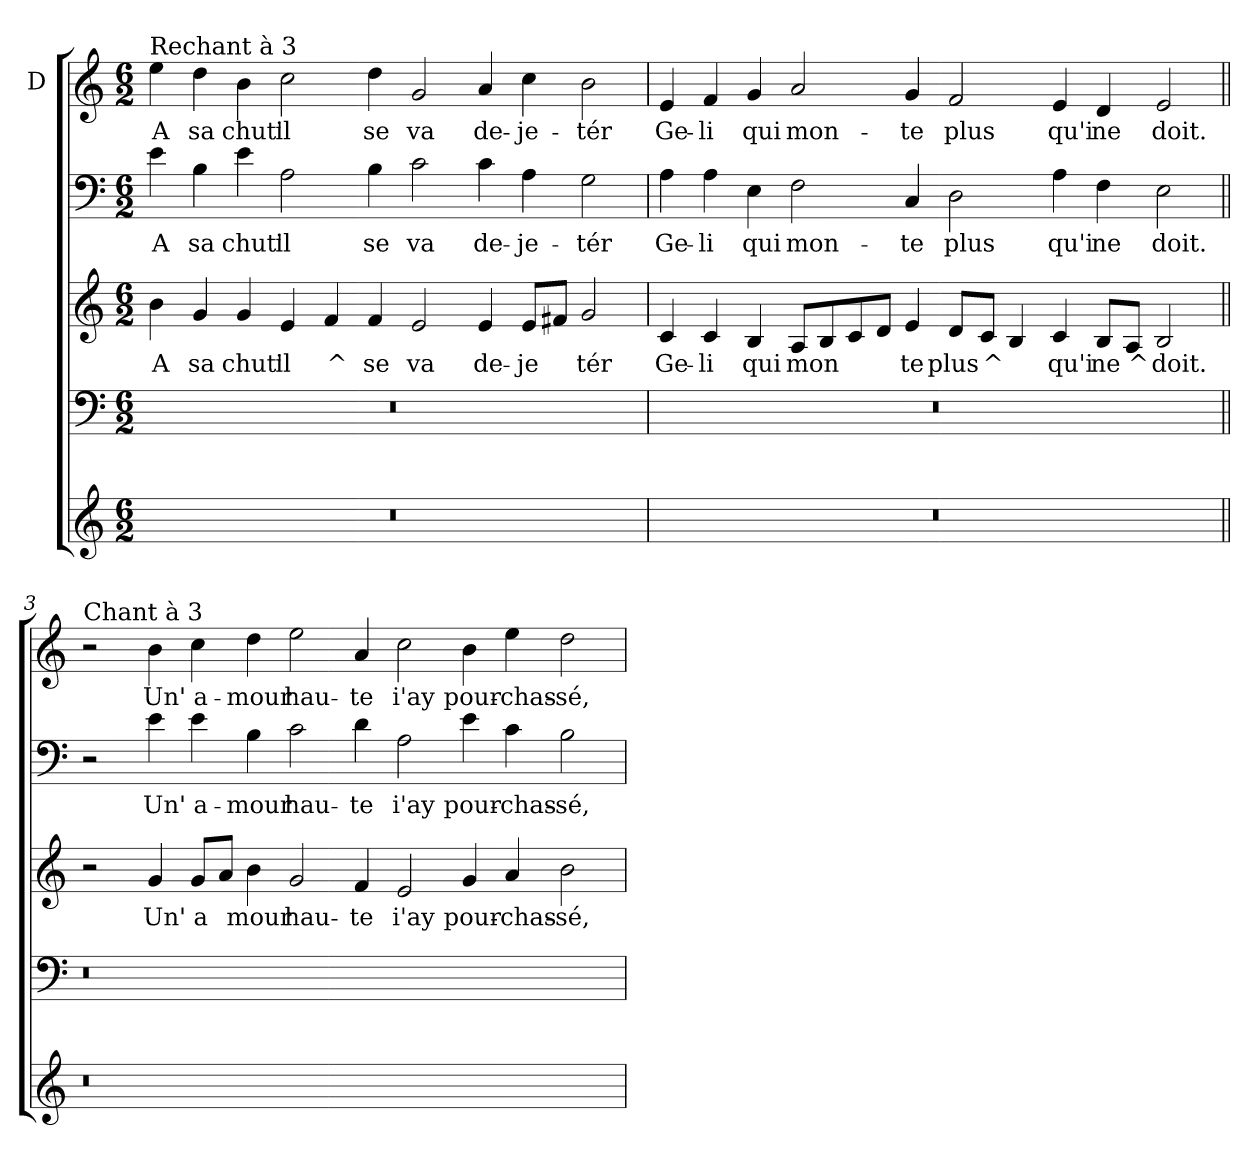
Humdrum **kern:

**kern	**kern	**kern	**text	**kern	**text	**kern	**text
*part5	*part4	*part3	*part3	*part2	*part2	*part1	*part1
*staff5	*staff4	*staff3	*staff3	*staff2	*staff2	*staff1	*staff1
*	*	*	*	*	*	*I"D	*
*clefG2	*clefF4	*clefG2	*	*clefF4	*	*clefG2	*
*k[]	*k[]	*k[]	*	*k[]	*	*k[]	*
*C:	*C:	*C:	*	*C:	*	*C:	*
*M6/2	*M6/2	*M6/2	*	*M6/2	*	*M6/2	*
=1	=1	=1	=1	=1	=1	=1	=1
!	!	!	!	!	!	!LO:TX:a:t=Rechant à 3	!
!	!	!	!LO:LY:b	!	!LO:LY:b	!	!LO:LY:b
0.r	0.r	4b\	A	4e\	A	4ee\	A
!	!	!	!LO:LY:b	!	!LO:LY:b	!	!LO:LY:b
.	.	4g/	sa	4B\	sa	4dd\	sa
!	!	!	!LO:LY:b	!	!LO:LY:b	!	!LO:LY:b
.	.	4g/	chut'	4e\	chut'	4b\	chut'
!	!	!	!LO:LY:b	!	!LO:LY:b	!	!LO:LY:b
.	.	4e/	il	2A\	il	2cc\	il
!	!	!	!LO:LY:b	!	!	!	!
.	.	4f/	^	.	.	.	.
!	!	!	!LO:LY:b	!	!LO:LY:b	!	!LO:LY:b
.	.	4f/	se	4B\	se	4dd\	se
!	!	!	!LO:LY:b	!	!LO:LY:b	!	!LO:LY:b
.	.	2e/	va	2c\	va	2g/	va
!	!	!	!LO:LY:b	!	!LO:LY:b	!	!LO:LY:b
.	.	4e/	de-	4c\	de-	4a/	de-
!	!	!	!LO:LY:b	!	!LO:LY:b	!	!LO:LY:b
.	.	8e/L	-je	4A\	-je-	4cc\	-je-
.	.	8f#X/J	.	.	.	.	.
!	!	!	!LO:LY:b	!	!LO:LY:b	!	!LO:LY:b
.	.	2g/	tér	2G\	-tér	2b\	-tér
!!LO:LB:g=z
=2	=2	=2	=2	=2	=2	=2	=2
!	!	!	!LO:LY:b	!	!LO:LY:b	!	!LO:LY:b
0.r	0.r	4c/	Ge-	4A\	Ge-	4e/	Ge-
!	!	!	!LO:LY:b	!	!LO:LY:b	!	!LO:LY:b
.	.	4c/	-li	4A\	-li	4f/	-li
!	!	!	!LO:LY:b	!	!LO:LY:b	!	!LO:LY:b
.	.	4B/	qui	4E\	qui	4g/	qui
!	!	!	!LO:LY:b	!	!LO:LY:b	!	!LO:LY:b
.	.	8A/L	mon	2F\	mon-	2a/	mon-
.	.	8B/	.	.	.	.	.
.	.	8c/	.	.	.	.	.
.	.	8d/J	.	.	.	.	.
!	!	!	!LO:LY:b	!	!LO:LY:b	!	!LO:LY:b
.	.	4e/	te	4C/	-te	4g/	-te
!	!	!	!LO:LY:b	!	!LO:LY:b	!	!LO:LY:b
.	.	8d/L	plus	2D\	plus	2f/	plus
!	!	!	!LO:LY:b	!	!	!	!
.	.	8c/J	^	.	.	.	.
.	.	4B/	.	.	.	.	.
!	!	!	!LO:LY:b	!	!LO:LY:b	!	!LO:LY:b
.	.	4c/	qu'i	4A\	qu'i	4e/	qu'i
!	!	!	!LO:LY:b	!	!LO:LY:b	!	!LO:LY:b
.	.	8B/L	ne	4F\	ne	4d/	ne
!	!	!	!LO:LY:b	!	!	!	!
.	.	8A/J	^	.	.	.	.
!	!	!	!LO:LY:b	!	!LO:LY:b	!	!LO:LY:b
.	.	2B/	doit.	2E\	doit.	2e/	doit.
!!LO:LB:g=z
=3||	=3||	=3||	=3||	=3||	=3||	=3||	=3||
!	!	!	!	!	!	!LO:TX:a:t=Chant à 3	!
0.r	0.r	2r	.	2r	.	2r	.
!	!	!	!LO:LY:b	!	!LO:LY:b	!	!LO:LY:b
.	.	4g/	Un'	4e\	Un'	4b\	Un'
!	!	!	!LO:LY:b	!	!LO:LY:b	!	!LO:LY:b
.	.	8g/L	a	4e\	a-	4cc\	a-
.	.	8a/J	.	.	.	.	.
!	!	!	!LO:LY:b	!	!LO:LY:b	!	!LO:LY:b
.	.	4b\	mour	4B\	-mour	4dd\	-mour
!	!	!	!LO:LY:b	!	!LO:LY:b	!	!LO:LY:b
.	.	2g/	hau-	2c\	hau-	2ee\	hau-
!	!	!	!LO:LY:b	!	!LO:LY:b	!	!LO:LY:b
.	.	4f/	-te	4d\	-te	4a/	-te
!	!	!	!LO:LY:b	!	!LO:LY:b	!	!LO:LY:b
.	.	2e/	i'ay	2A\	i'ay	2cc\	i'ay
!	!	!	!LO:LY:b	!	!LO:LY:b	!	!LO:LY:b
.	.	4g/	pour-	4e\	pour-	4b\	pour-
!	!	!	!LO:LY:b	!	!LO:LY:b	!	!LO:LY:b
.	.	4a/	-chas-	4c\	-chas-	4ee\	-chas-
!	!	!	!LO:LY:b	!	!LO:LY:b	!	!LO:LY:b
2ryy	2ryy	2b\	-sé,	2B\	-sé,	2dd\	-sé,
=	=	=	=	=	=	=	=
*-	*-	*-	*-	*-	*-	*-	*-
